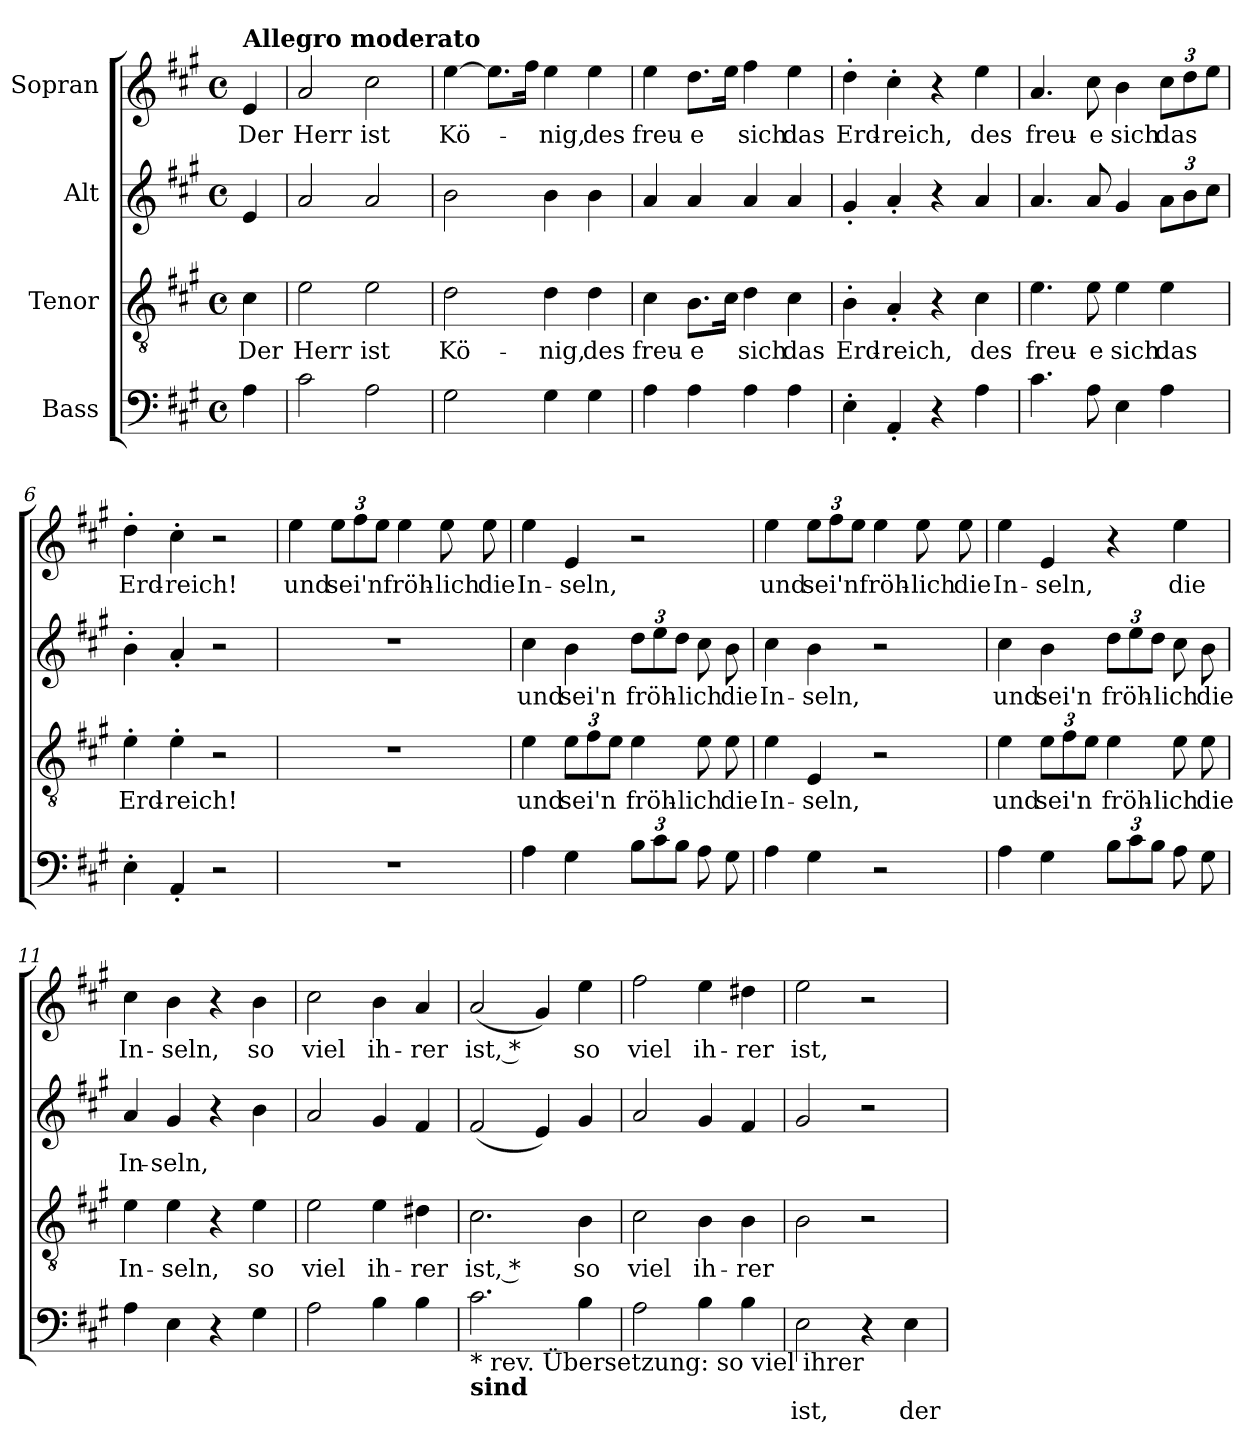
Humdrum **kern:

**kern	**text	**kern	**text	**kern	**text	**kern	**text
*part4	*part4	*part3	*part3	*part2	*part2	*part1	*part1
*staff4	*staff4	*staff3	*staff3	*staff2	*staff2	*staff1	*staff1
*I"Bass	*	*I"Tenor	*	*I"Alt	*	*I"Sopran	*
*clefF4	*	*clefGv2	*	*clefG2	*	*clefG2	*
*k[f#c#g#]	*	*k[f#c#g#]	*	*k[f#c#g#]	*	*k[f#c#g#]	*
*A:	*	*A:	*	*A:	*	*A:	*
*M4/4	*	*M4/4	*	*M4/4	*	*M4/4	*
*met(c)	*	*met(c)	*	*met(c)	*	*met(c)	*
=	=	=	=	=	=	=	=
!	!	!	!	!	!	!LO:TX:a:B:t=Allegro moderato	!
4A\	.	4c#\	Der	4e/	.	4e/	Der
=1	=1	=1	=1	=1	=1	=1	=1
2c#\	.	2e\	Herr	2a/	.	2a/	Herr
2A\	.	2e\	ist	2a/	.	2cc#\	ist
=2	=2	=2	=2	=2	=2	=2	=2
2G#\	.	2d\	Kö-	2b\	.	[4ee\	Kö-
.	.	.	.	.	.	8.ee\L]	.
.	.	.	.	.	.	16ff#\Jk	.
4G#\	.	4d\	-nig,	4b\	.	4ee\	-nig,
4G#\	.	4d\	des	4b\	.	4ee\	des
=3	=3	=3	=3	=3	=3	=3	=3
4A\	.	4c#\	freu-	4a/	.	4ee\	freu-
4A\	.	8.B\L	-e	4a/	.	8.dd\L	-e
.	.	16c#\Jk	.	.	.	16ee\Jk	.
4A\	.	4d\	sich	4a/	.	4ff#\	sich
4A\	.	4c#\	das	4a/	.	4ee\	das
=4	=4	=4	=4	=4	=4	=4	=4
4E'\	.	4B'\	Erd-	4g#'/	.	4dd'\	Erd-
4AA'/	.	4A'/	-reich,	4a'/	.	4cc#'\	-reich,
4r	.	4r	.	4r	.	4r	.
4A\	.	4c#\	des	4a/	.	4ee\	des
=5	=5	=5	=5	=5	=5	=5	=5
4.c#\	.	4.e\	freu-	4.a/	.	4.a/	freu-
8A\	.	8e\	-e	8a/	.	8cc#\	-e
4E\	.	4e\	sich	4g#/	.	4b\	sich
*	*	*	*	*Xbrackettup	*	*Xbrackettup	*
4A\	.	4e\	das	12a\L	.	12cc#\L	das
.	.	.	.	12b\	.	12dd\	.
.	.	.	.	12cc#\J	.	12ee\J	.
!!LO:LB:g=z
=6	=6	=6	=6	=6	=6	=6	=6
4E'\	.	4e'\	Erd-	4b'\	.	4dd'\	Erd-
4AA'/	.	4e'\	-reich!	4a'/	.	4cc#'\	-reich!
2r	.	2r	.	2r	.	2r	.
=7	=7	=7	=7	=7	=7	=7	=7
1r	.	1r	.	1r	.	4ee\	und
.	.	.	.	.	.	12ee\L	sei'n
.	.	.	.	.	.	12ff#\	.
.	.	.	.	.	.	12ee\J	.
.	.	.	.	.	.	4ee\	fröh-
.	.	.	.	.	.	8ee\	-lich
.	.	.	.	.	.	8ee\	die
=8	=8	=8	=8	=8	=8	=8	=8
4A\	.	4e\	und	4cc#\	und	4ee\	In-
*	*	*Xbrackettup	*	*	*	*	*
4G#\	.	12e\L	sei'n	4b\	sei'n	4e/	-seln,
.	.	12f#\	.	.	.	.	.
.	.	12e\J	.	.	.	.	.
*Xbrackettup	*	*	*	*	*	*	*
12B\L	.	4e\	fröh-	12dd\L	fröh-	2r	.
12c#\	.	.	.	12ee\	.	.	.
12B\J	.	.	.	12dd\J	.	.	.
8A\	.	8e\	-lich	8cc#\	-lich	.	.
8G#\	.	8e\	die	8b\	die	.	.
=9	=9	=9	=9	=9	=9	=9	=9
4A\	.	4e\	In-	4cc#\	In-	4ee\	und
4G#\	.	4E/	-seln,	4b\	-seln,	12ee\L	sei'n
.	.	.	.	.	.	12ff#\	.
.	.	.	.	.	.	12ee\J	.
2r	.	2r	.	2r	.	4ee\	fröh-
.	.	.	.	.	.	8ee\	-lich
.	.	.	.	.	.	8ee\	die
!!LO:LB:g=z
=10	=10	=10	=10	=10	=10	=10	=10
4A\	.	4e\	und	4cc#\	und	4ee\	In-
4G#\	.	12e\L	sei'n	4b\	sei'n	4e/	-seln,
.	.	12f#\	.	.	.	.	.
.	.	12e\J	.	.	.	.	.
12B\L	.	4e\	fröh-	12dd\L	fröh-	4r	.
12c#\	.	.	.	12ee\	.	.	.
12B\J	.	.	.	12dd\J	.	.	.
8A\	.	8e\	-lich	8cc#\	-lich	4ee\	die
8G#\	.	8e\	die	8b\	die	.	.
=11	=11	=11	=11	=11	=11	=11	=11
4A\	.	4e\	In-	4a/	In-	4cc#\	In-
4E\	.	4e\	-seln,	4g#/	-seln,	4b\	-seln,
4r	.	4r	.	4r	.	4r	.
4G#\	.	4e\	so	4b\	.	4b\	so
=12	=12	=12	=12	=12	=12	=12	=12
2A\	.	2e\	viel	2a/	.	2cc#\	viel
4B\	.	4e\	ih-	4g#/	.	4b\	ih-
4B\	.	4d#X\	-rer	4f#/	.	4a/	-rer
=13	=13	=13	=13	=13	=13	=13	=13
!LO:TX:b:t=* rev. Übersetzung&colon; so viel ihrer	!	!	!	!	!	!	!
!LO:TX:b:B:t=sind	!	!	!	!	!	!	!
2.c#\	.	2.c#\	ist, *	(2f#/	.	(2a/	ist, *
.	.	.	.	4e/)	.	4g#/)	.
4B\	.	4B\	so	4g#/	.	4ee\	so
=14	=14	=14	=14	=14	=14	=14	=14
2A\	.	2c#\	viel	2a/	.	2ff#\	viel
4B\	.	4B\	ih-	4g#/	.	4ee\	ih-
4B\	.	4B\	-rer	4f#/	.	4dd#X\	-rer
!!LO:LB:g=z
=15	=15	=15	=15	=15	=15	=15	=15
2E\	ist,	2B\	.	2g#/	.	2ee\	ist,
4r	.	2r	.	2r	.	2r	.
4E\	der	.	.	.	.	.	.
=	=	=	=	=	=	=	=
*-	*-	*-	*-	*-	*-	*-	*-
